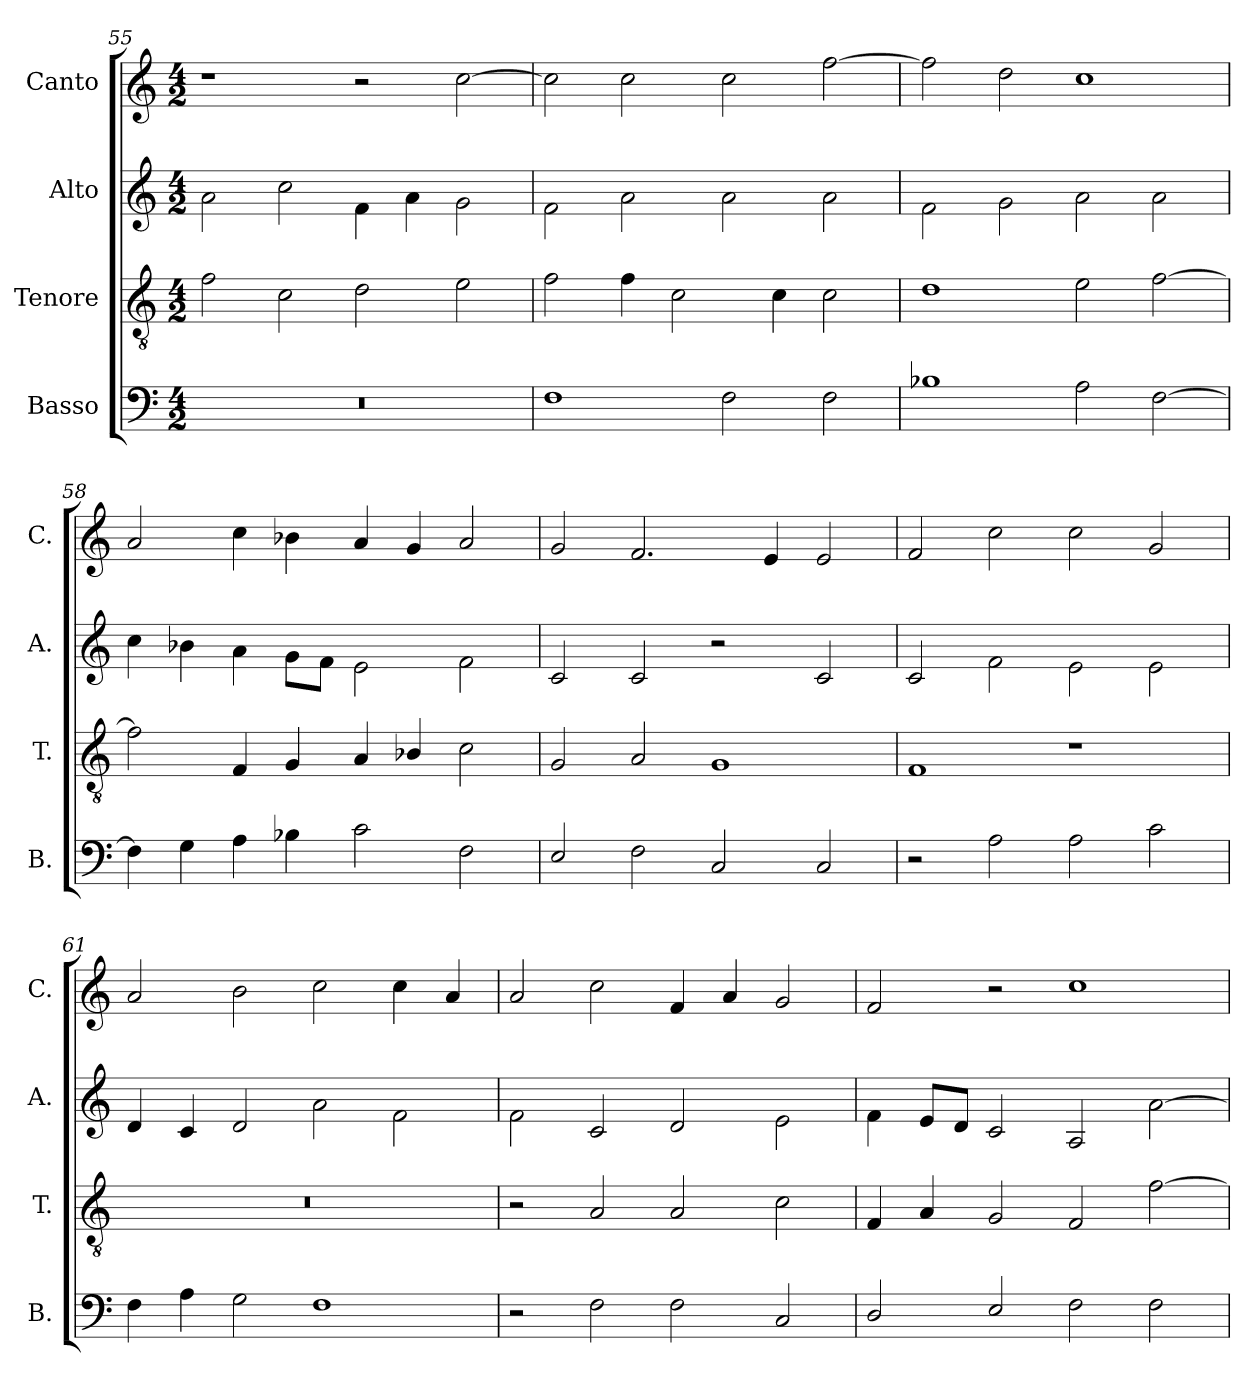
**kern	**kern	**kern	**kern
*part4	*part3	*part2	*part1
*staff4	*staff3	*staff2	*staff1
*I"Basso	*I"Tenore	*I"Alto	*I"Canto
*I'B.	*I'T.	*I'A.	*I'C.
*clefF4	*clefGv2	*clefG2	*clefG2
*k[]	*k[]	*k[]	*k[]
*M4/2	*M4/2	*M4/2	*M4/2
=55	=55	=55	=55
0r	2f\	2a\	1r
.	2c\	2cc\	.
.	2d\	4f\	2r
.	.	4a\	.
.	2e\	2g\	[2cc\
=56	=56	=56	=56
1F	2f\	2f\	2cc\]
.	4f\	2a\	2cc\
.	2c\	.	.
2F\	.	2a\	2cc\
.	4c\	.	.
2F\	2c\	2a\	[2ff\
!!LO:LB:g=z
=57	=57	=57	=57
1B-X	1d	2f\	2ff\]
.	.	2g\	2dd\
2A\	2e\	2a\	1cc
[2F\	[2f\	2a\	.
=58	=58	=58	=58
4F\]	2f\]	4cc\	2a/
4G\	.	4b-X\	.
4A\	4F/	4a\	4cc\
4B-X\	4G/	8g\L	4b-X\
.	.	8f\J	.
2c\	4A/	2e\	4a/
.	4B-X/	.	4g/
2F\	2c\	2f\	2a/
=59	=59	=59	=59
2E/	2G/	2c/	2g/
2F\	2A/	2c/	2.f/
2C/	1G	2r	.
.	.	.	4e/
2C/	.	2c/	2e/
=60	=60	=60	=60
2r	1F	2c/	2f/
2A\	.	2f\	2cc\
2A\	1r	2e\	2cc\
2c\	.	2e\	2g/
!!LO:PB:g=z
=61	=61	=61	=61
4F\	0r	4d/	2a/
4A\	.	4c/	.
2G\	.	2d/	2b\
1F	.	2a\	2cc\
.	.	2f\	4cc\
.	.	.	4a/
=62	=62	=62	=62
2r	2r	2f\	2a/
2F\	2A/	2c/	2cc\
2F\	2A/	2d/	4f/
.	.	.	4a/
2C/	2c\	2e\	2g/
=63	=63	=63	=63
2D/	4F/	4f\	2f/
.	4A/	8e/L	.
.	.	8d/J	.
2E/	2G/	2c/	2r
2F\	2F/	2A/	1cc
2F\	[2f\	[2a\	.
=	=	=	=
*-	*-	*-	*-
